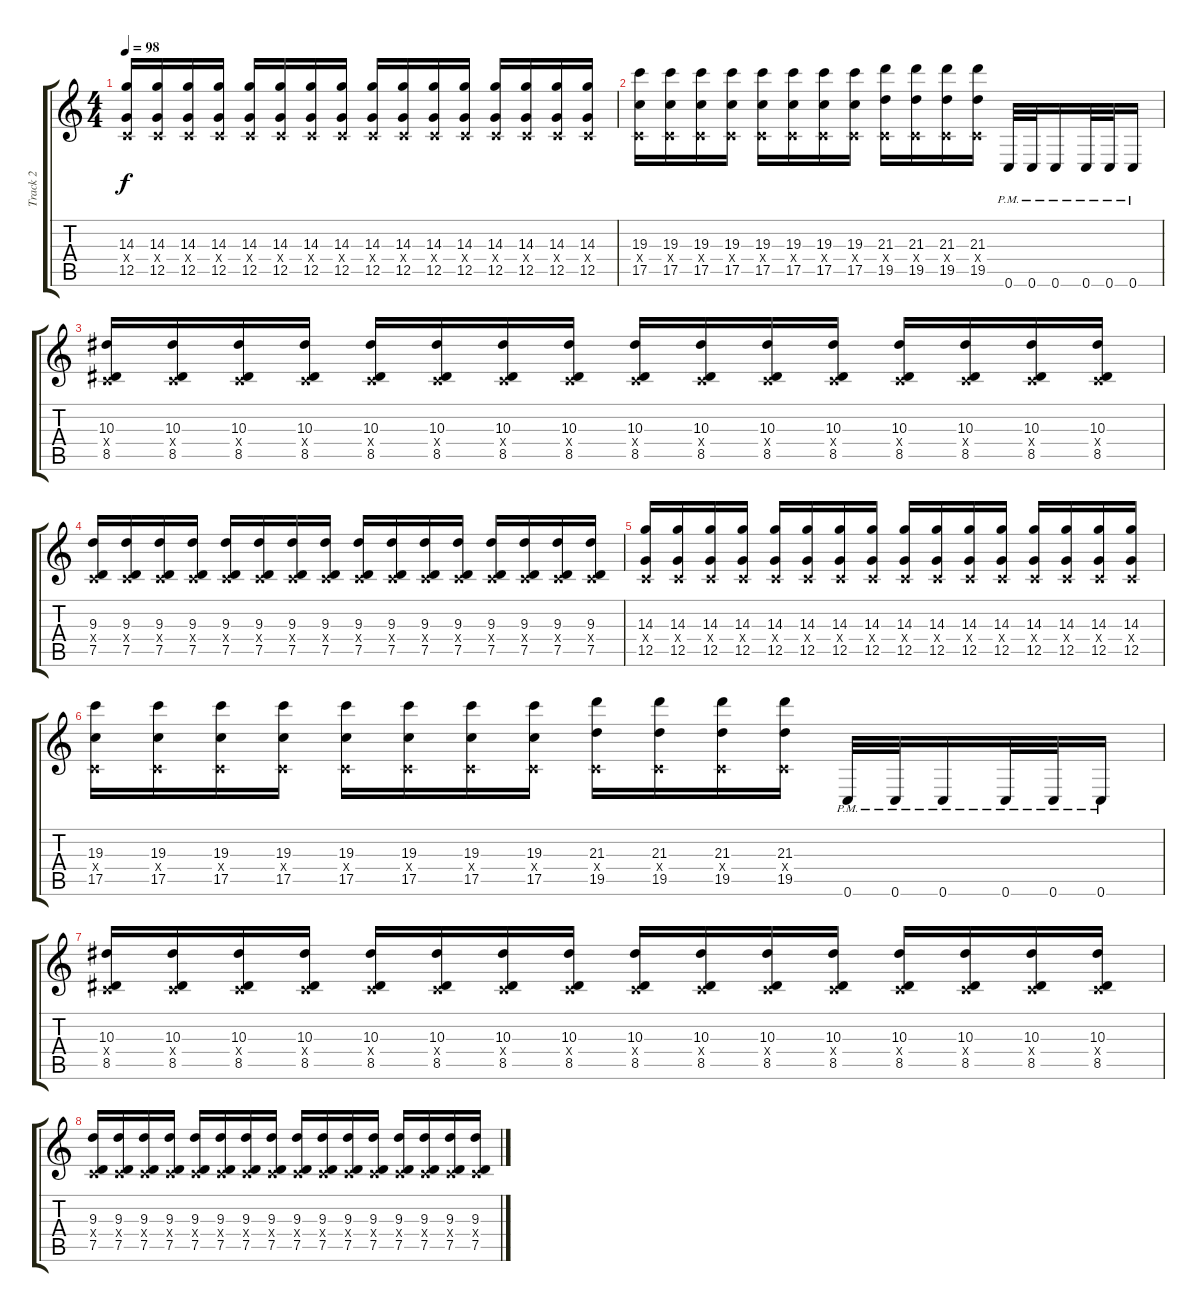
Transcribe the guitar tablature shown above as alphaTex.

\track ("Track 2" "Track 2") {instrument overdrivenguitar}
\staff {score tabs}
\tuning (D4 A3 F3 C3 G2 C2) {hide}
\ts (4 4)
\tempo 98
\clef g2
\ks c
(14.3 0.4{x} 12.5).16{dy f} (14.3 0.4{x} 12.5).16 (14.3 0.4{x} 12.5).16 (14.3 0.4{x} 12.5).16 (14.3 0.4{x} 12.5).16 (14.3 0.4{x} 12.5).16 (14.3 0.4{x} 12.5).16 (14.3 0.4{x} 12.5).16 (14.3 0.4{x} 12.5).16 (14.3 0.4{x} 12.5).16 (14.3 0.4{x} 12.5).16 (14.3 0.4{x} 12.5).16 (14.3 0.4{x} 12.5).16 (14.3 0.4{x} 12.5).16 (14.3 0.4{x} 12.5).16 (14.3 0.4{x} 12.5).16 |
(19.3 0.4{x} 17.5).16 (19.3 0.4{x} 17.5).16 (19.3 0.4{x} 17.5).16 (19.3 0.4{x} 17.5).16 (19.3 0.4{x} 17.5).16 (19.3 0.4{x} 17.5).16 (19.3 0.4{x} 17.5).16 (19.3 0.4{x} 17.5).16 (21.3 0.4{x} 19.5).16 (21.3 0.4{x} 19.5).16 (21.3 0.4{x} 19.5).16 (21.3 0.4{x} 19.5).16 0.6{pm}.32 0.6{pm}.32 0.6{pm}.16 0.6{pm}.32 0.6{pm}.32 0.6{pm}.16 |
(10.3 0.4{x} 8.5).16 (10.3 0.4{x} 8.5).16 (10.3 0.4{x} 8.5).16 (10.3 0.4{x} 8.5).16 (10.3 0.4{x} 8.5).16 (10.3 0.4{x} 8.5).16 (10.3 0.4{x} 8.5).16 (10.3 0.4{x} 8.5).16 (10.3 0.4{x} 8.5).16 (10.3 0.4{x} 8.5).16 (10.3 0.4{x} 8.5).16 (10.3 0.4{x} 8.5).16 (10.3 0.4{x} 8.5).16 (10.3 0.4{x} 8.5).16 (10.3 0.4{x} 8.5).16 (10.3 0.4{x} 8.5).16 |
(9.3 0.4{x} 7.5).16 (9.3 0.4{x} 7.5).16 (9.3 0.4{x} 7.5).16 (9.3 0.4{x} 7.5).16 (9.3 0.4{x} 7.5).16 (9.3 0.4{x} 7.5).16 (9.3 0.4{x} 7.5).16 (9.3 0.4{x} 7.5).16 (9.3 0.4{x} 7.5).16 (9.3 0.4{x} 7.5).16 (9.3 0.4{x} 7.5).16 (9.3 0.4{x} 7.5).16 (9.3 0.4{x} 7.5).16 (9.3 0.4{x} 7.5).16 (9.3 0.4{x} 7.5).16 (9.3 0.4{x} 7.5).16 |
(14.3 0.4{x} 12.5).16 (14.3 0.4{x} 12.5).16 (14.3 0.4{x} 12.5).16 (14.3 0.4{x} 12.5).16 (14.3 0.4{x} 12.5).16 (14.3 0.4{x} 12.5).16 (14.3 0.4{x} 12.5).16 (14.3 0.4{x} 12.5).16 (14.3 0.4{x} 12.5).16 (14.3 0.4{x} 12.5).16 (14.3 0.4{x} 12.5).16 (14.3 0.4{x} 12.5).16 (14.3 0.4{x} 12.5).16 (14.3 0.4{x} 12.5).16 (14.3 0.4{x} 12.5).16 (14.3 0.4{x} 12.5).16 |
(19.3 0.4{x} 17.5).16 (19.3 0.4{x} 17.5).16 (19.3 0.4{x} 17.5).16 (19.3 0.4{x} 17.5).16 (19.3 0.4{x} 17.5).16 (19.3 0.4{x} 17.5).16 (19.3 0.4{x} 17.5).16 (19.3 0.4{x} 17.5).16 (21.3 0.4{x} 19.5).16 (21.3 0.4{x} 19.5).16 (21.3 0.4{x} 19.5).16 (21.3 0.4{x} 19.5).16 0.6{pm}.32 0.6{pm}.32 0.6{pm}.16 0.6{pm}.32 0.6{pm}.32 0.6{pm}.16 |
(10.3 0.4{x} 8.5).16 (10.3 0.4{x} 8.5).16 (10.3 0.4{x} 8.5).16 (10.3 0.4{x} 8.5).16 (10.3 0.4{x} 8.5).16 (10.3 0.4{x} 8.5).16 (10.3 0.4{x} 8.5).16 (10.3 0.4{x} 8.5).16 (10.3 0.4{x} 8.5).16 (10.3 0.4{x} 8.5).16 (10.3 0.4{x} 8.5).16 (10.3 0.4{x} 8.5).16 (10.3 0.4{x} 8.5).16 (10.3 0.4{x} 8.5).16 (10.3 0.4{x} 8.5).16 (10.3 0.4{x} 8.5).16 |
(9.3 0.4{x} 7.5).16 (9.3 0.4{x} 7.5).16 (9.3 0.4{x} 7.5).16 (9.3 0.4{x} 7.5).16 (9.3 0.4{x} 7.5).16 (9.3 0.4{x} 7.5).16 (9.3 0.4{x} 7.5).16 (9.3 0.4{x} 7.5).16 (9.3 0.4{x} 7.5).16 (9.3 0.4{x} 7.5).16 (9.3 0.4{x} 7.5).16 (9.3 0.4{x} 7.5).16 (9.3 0.4{x} 7.5).16 (9.3 0.4{x} 7.5).16 (9.3 0.4{x} 7.5).16 (9.3 0.4{x} 7.5).16
